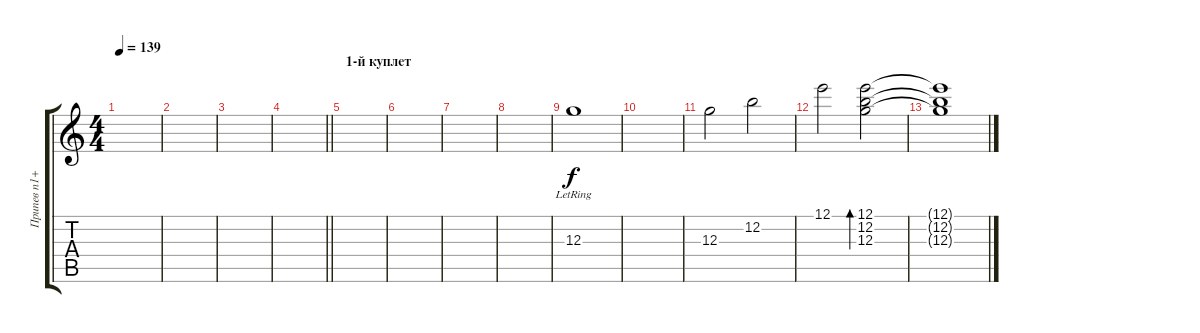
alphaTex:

\track ("Припев п1+фон" "Припев п1+") {instrument acousticguitarsteel}
\staff {score tabs}
\tuning (E4 B3 G3 D3 A2 E2) {hide}
\ts (4 4)
\tempo 139
\clef g2
\ks c
|
|
|
\barLineRight lightlight
|
\section ("" "1-й куплет")
|
|
|
|
12.3{lr}.1 |
|
12.3.2 12.2.2 |
12.1.2 (12.1 12.2 12.3).2{bd 240} |
(12.1{t} 12.2{t} 12.3{t}).1
